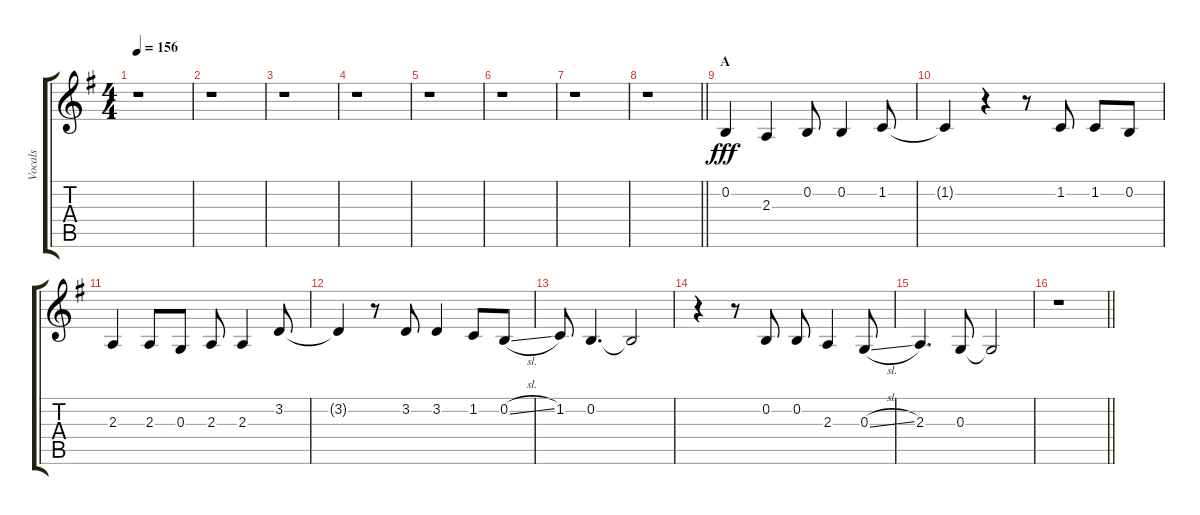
\track ("Vocals" "Vocals") {instrument voiceoohs}
\staff {score tabs}
\tuning (E4 B3 G3 D3 A2 E2) {hide}
\ts (4 4)
\tempo 156
\clef g2
\ks g
r.1{dy fff} |
r.1 |
r.1 |
r.1 |
r.1 |
r.1 |
r.1 |
\barLineRight lightlight
r.1 |
\section ("" "A")
0.2.4 2.3.4 0.2.8 0.2.4 1.2.8 |
1.2{t}.4 r.4 r.8 1.2.8 1.2.8 0.2.8 |
2.3.4 2.3.8 0.3.8 2.3.8 2.3.4 3.2.8 |
3.2{t}.4 r.8 3.2.8 3.2.4 1.2.8 0.2{sl}.8 |
1.2.8 0.2.4{d} 0.2{t}.2 |
r.4 r.8 0.2.8 0.2.8 2.3.4 0.3{sl}.8 |
2.3.4{d} 0.3.8 0.3{t}.2 |
\barLineRight lightlight
r.1
